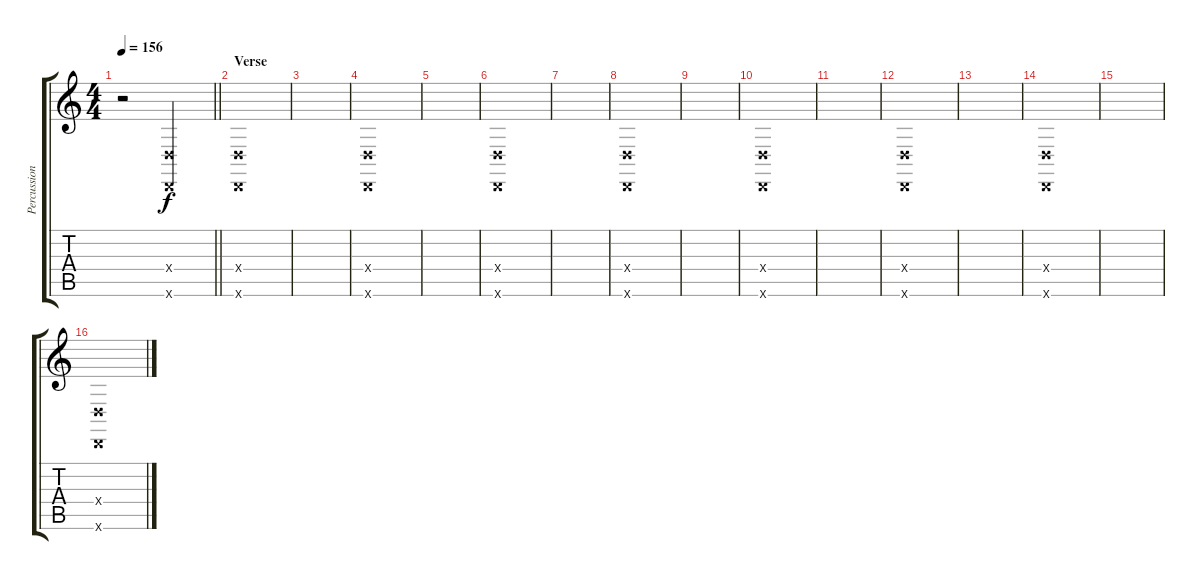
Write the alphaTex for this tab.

\track ("Percussion" "Percussion") {instrument taikodrum}
\staff {score tabs}
\tuning (E4 B3 G3 D3 A2 D2) {hide}
\ts (4 4)
\tempo 156
\clef g2
\barLineRight lightlight
\ks c
r.2{dy f} (0.4{x} 0.6{x}).2 |
\section ("" "Verse")
(0.4{x} 0.6{x}).1 |
|
(0.4{x} 0.6{x}).1 |
|
(0.4{x} 0.6{x}).1 |
|
(0.4{x} 0.6{x}).1 |
|
(0.4{x} 0.6{x}).1 |
|
(0.4{x} 0.6{x}).1 |
|
(0.4{x} 0.6{x}).1 |
|
(0.4{x} 0.6{x}).1
